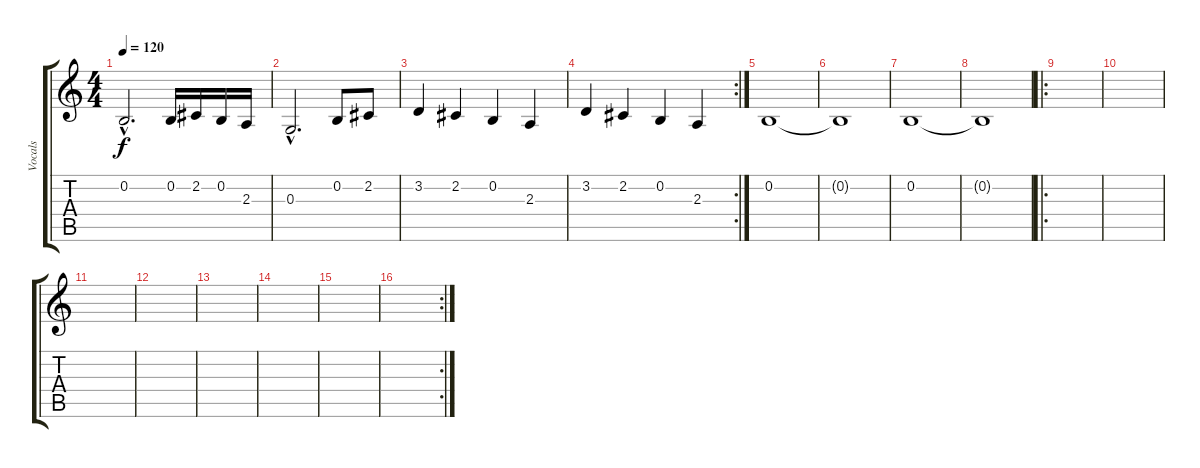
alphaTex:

\track ("Vocals" "Vocals") {instrument synthbrass1}
\staff {score tabs}
\tuning (E4 B3 G3 D3 A2 E2) {hide}
\ts (4 4)
\tempo 120
\clef g2
\ks c
0.2{hac}.2{d dy f} 0.2.16 2.2.16 0.2.16 2.3.16 |
0.3{hac}.2{d} 0.2.8 2.2.8 |
3.2.4 2.2.4 0.2.4 2.3.4 |
\rc 2
3.2.4 2.2.4 0.2.4 2.3.4 |
0.2.1 |
0.2{t}.1 |
0.2.1{volume 6} |
0.2{t}.1 |
\ro
|
|
|
|
|
|
|
\rc 2
